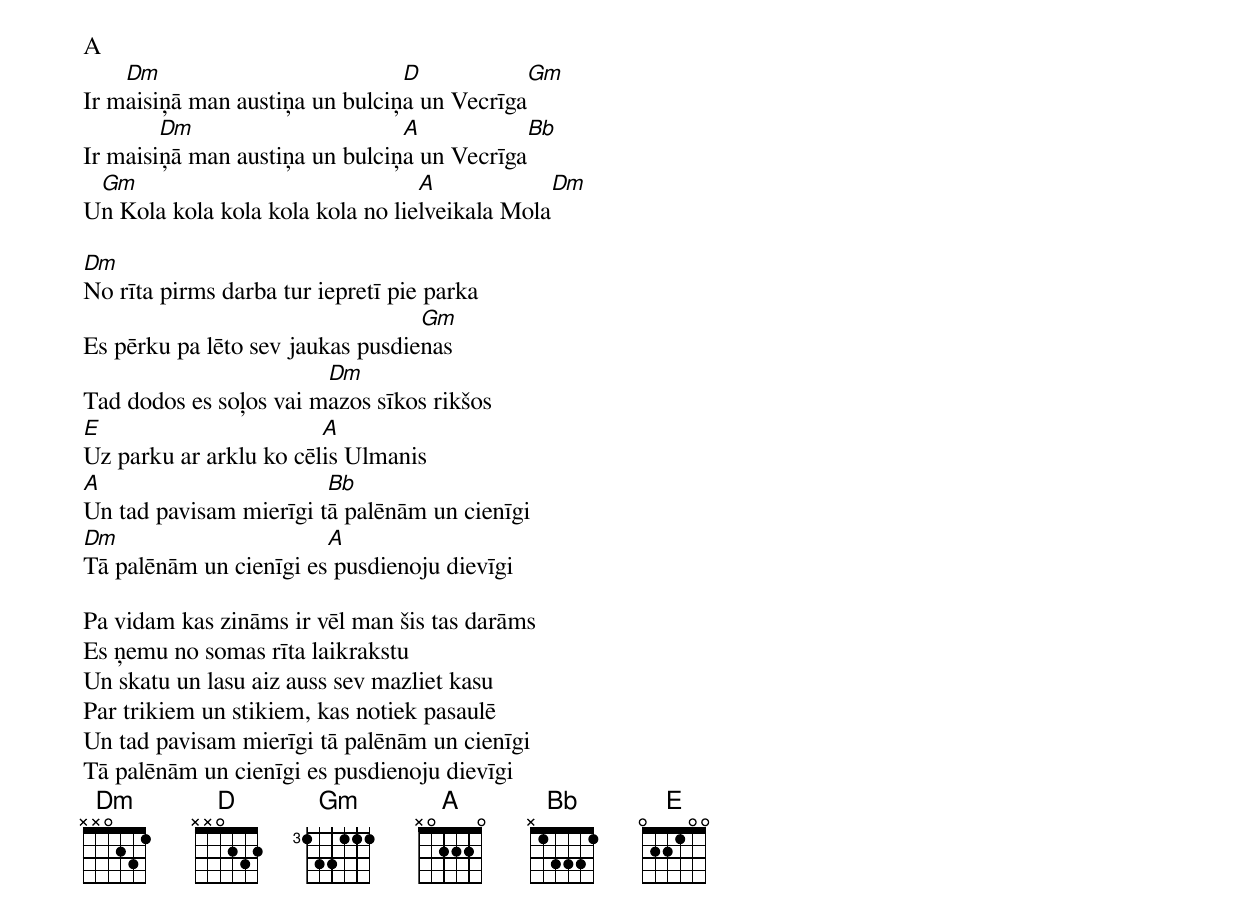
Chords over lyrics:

A
    Dm				D	    Gm
Ir maisiņā man austiņa un bulciņa un Vecrīga
	Dm			A	    Bb
Ir maisiņā man austiņa un bulciņa un Vecrīga
 Gm				  A		Dm
Un Kola kola kola kola kola no lielveikala Mola

Dm
No rīta pirms darba tur iepretī pie parka
				  Gm
Es pērku pa lēto sev jaukas pusdienas
			Dm
Tad dodos es soļos vai mazos sīkos rikšos
E			A
Uz parku ar arklu ko cēlis Ulmanis
A			Bb
Un tad pavisam mierīgi tā palēnām un cienīgi
Dm			A
Tā palēnām un cienīgi es pusdienoju dievīgi

Pa vidam kas zināms ir vēl man šis tas darāms
Es ņemu no somas rīta laikrakstu
Un skatu un lasu aiz auss sev mazliet kasu
Par trikiem un stikiem, kas notiek pasaulē
Un tad pavisam mierīgi tā palēnām un cienīgi
Tā palēnām un cienīgi es pusdienoju dievīgi
